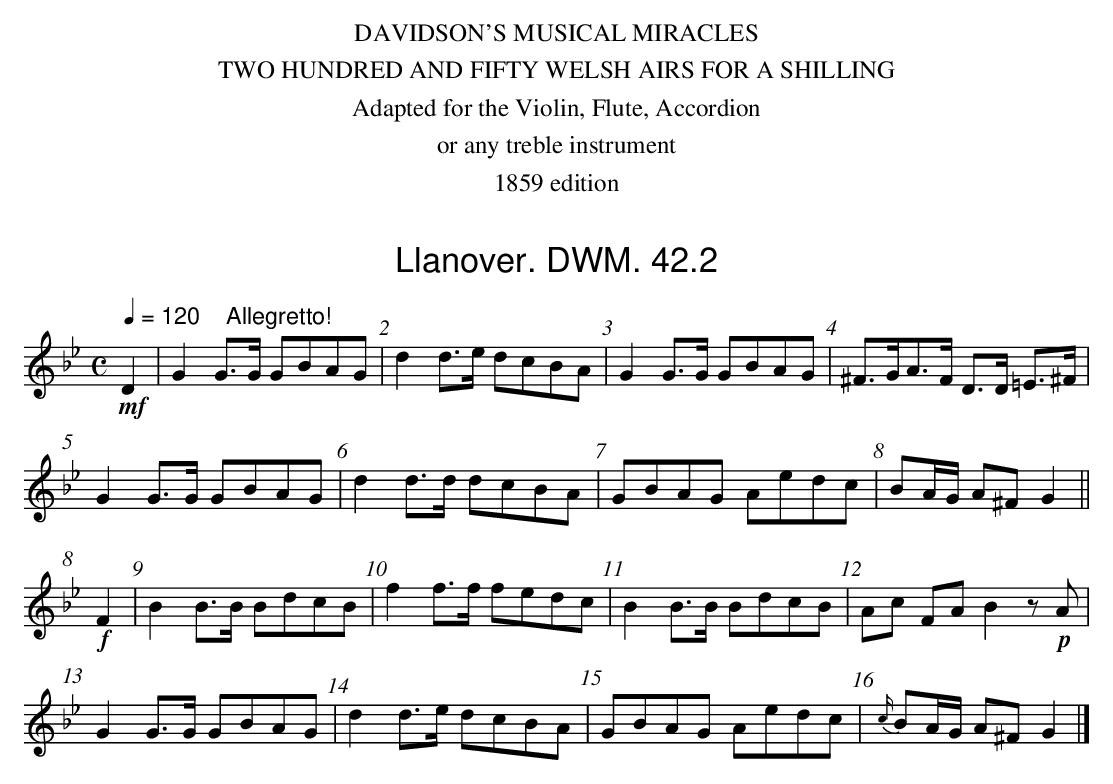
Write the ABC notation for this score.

X:1
T:Llanover. DWM. 42.2
M:C
L:1/8
Q:1/4=120 "    Allegretto!
K:Gm
!mf!D2|G2 G>G GBAG|d2 d>e dcBA|G2 G>G GBAG|^F>GA>F D>D =E>^F|
G2 G>G GBAG|d2 d>d dcBA|GBAG Aedc|BA/G/ A^F G2||
!f!F2|B2 B>B BdcB|f2 f>f fedc|B2 B>B BdcB|Ac FA B2 z!p!A|
G2 G>G GBAG|d2 d>e dcBA|GBAG Aedc|{c/}BA/G/ A^F G2|]
